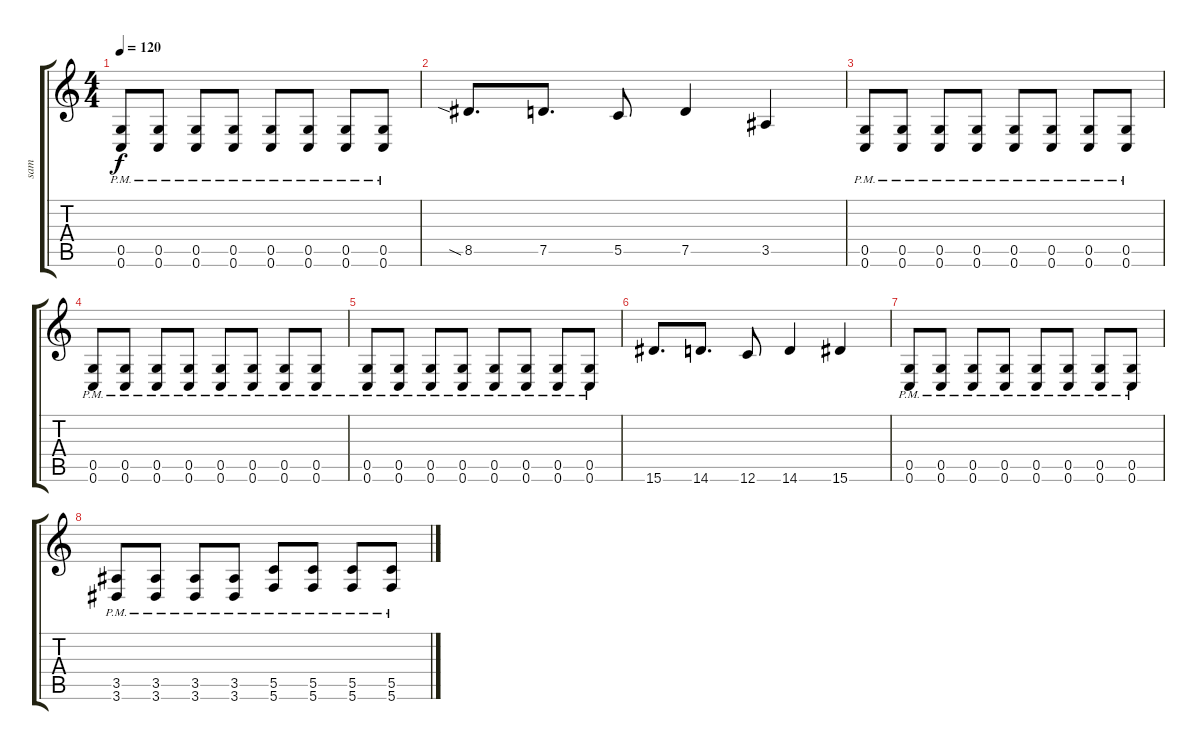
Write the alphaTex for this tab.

\track ("sam" "sam") {instrument distortionguitar}
\staff {score tabs}
\tuning (D4 A3 F3 C3 G2 C2) {hide}
\ts (4 4)
\tempo 120
\clef g2
\ks c
(0.5{pm} 0.6{pm}).8{dy f} (0.5{pm} 0.6{pm}).8 (0.5{pm} 0.6{pm}).8 (0.5{pm} 0.6{pm}).8 (0.5{pm} 0.6{pm}).8 (0.5{pm} 0.6{pm}).8 (0.5{pm} 0.6{pm}).8 (0.5{pm} 0.6{pm}).8 |
8.5{sia}.8{d} 7.5.8{d} 5.5.8 7.5.4 3.5.4 |
(0.5{pm} 0.6{pm}).8 (0.5{pm} 0.6{pm}).8 (0.5{pm} 0.6{pm}).8 (0.5{pm} 0.6{pm}).8 (0.5{pm} 0.6{pm}).8 (0.5{pm} 0.6{pm}).8 (0.5{pm} 0.6{pm}).8 (0.5{pm} 0.6{pm}).8 |
(0.5{pm} 0.6{pm}).8 (0.5{pm} 0.6{pm}).8 (0.5{pm} 0.6{pm}).8 (0.5{pm} 0.6{pm}).8 (0.5{pm} 0.6{pm}).8 (0.5{pm} 0.6{pm}).8 (0.5{pm} 0.6{pm}).8 (0.5{pm} 0.6{pm}).8 |
(0.5{pm} 0.6{pm}).8 (0.5{pm} 0.6{pm}).8 (0.5{pm} 0.6{pm}).8 (0.5{pm} 0.6{pm}).8 (0.5{pm} 0.6{pm}).8 (0.5{pm} 0.6{pm}).8 (0.5{pm} 0.6{pm}).8 (0.5{pm} 0.6{pm}).8 |
15.6.8{d} 14.6.8{d} 12.6.8 14.6.4 15.6.4 |
(0.5{pm} 0.6{pm}).8 (0.5{pm} 0.6{pm}).8 (0.5{pm} 0.6{pm}).8 (0.5{pm} 0.6{pm}).8 (0.5{pm} 0.6{pm}).8 (0.5{pm} 0.6{pm}).8 (0.5{pm} 0.6{pm}).8 (0.5{pm} 0.6{pm}).8 |
(3.5{pm} 3.6{pm}).8 (3.5{pm} 3.6{pm}).8 (3.5{pm} 3.6{pm}).8 (3.5{pm} 3.6{pm}).8 (5.5{pm} 5.6{pm}).8 (5.5{pm} 5.6{pm}).8 (5.5{pm} 5.6{pm}).8 (5.5{pm} 5.6{pm}).8
